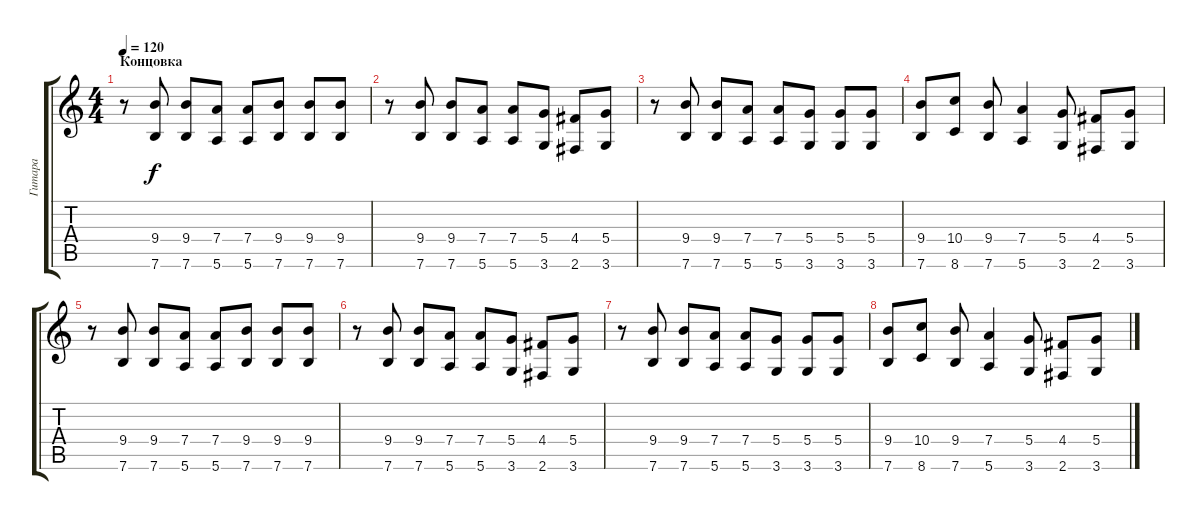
\track ("Гитара" "Гитара") {instrument distortionguitar}
\staff {score tabs}
\tuning (E4 B3 G3 D3 A2 E2) {hide}
\ts (4 4)
\section ("" "Концовка")
\tempo 120
\clef g2
\ks c
r.8{dy f} (9.4 7.6).8 (9.4 7.6).8 (7.4 5.6).8 (7.4 5.6).8 (9.4 7.6).8 (9.4 7.6).8 (9.4 7.6).8 |
r.8 (9.4 7.6).8 (9.4 7.6).8 (7.4 5.6).8 (7.4 5.6).8 (5.4 3.6).8 (4.4 2.6).8 (5.4 3.6).8 |
r.8 (9.4 7.6).8 (9.4 7.6).8 (7.4 5.6).8 (7.4 5.6).8 (5.4 3.6).8 (5.4 3.6).8 (5.4 3.6).8 |
(9.4 7.6).8 (10.4 8.6).8 (9.4 7.6).8 (7.4 5.6).4 (5.4 3.6).8 (4.4 2.6).8 (5.4 3.6).8 |
r.8 (9.4 7.6).8 (9.4 7.6).8 (7.4 5.6).8 (7.4 5.6).8 (9.4 7.6).8 (9.4 7.6).8 (9.4 7.6).8 |
r.8 (9.4 7.6).8 (9.4 7.6).8 (7.4 5.6).8 (7.4 5.6).8 (5.4 3.6).8 (4.4 2.6).8 (5.4 3.6).8 |
r.8 (9.4 7.6).8 (9.4 7.6).8 (7.4 5.6).8 (7.4 5.6).8 (5.4 3.6).8 (5.4 3.6).8 (5.4 3.6).8 |
(9.4 7.6).8 (10.4 8.6).8 (9.4 7.6).8 (7.4 5.6).4 (5.4 3.6).8 (4.4 2.6).8 (5.4 3.6).8
